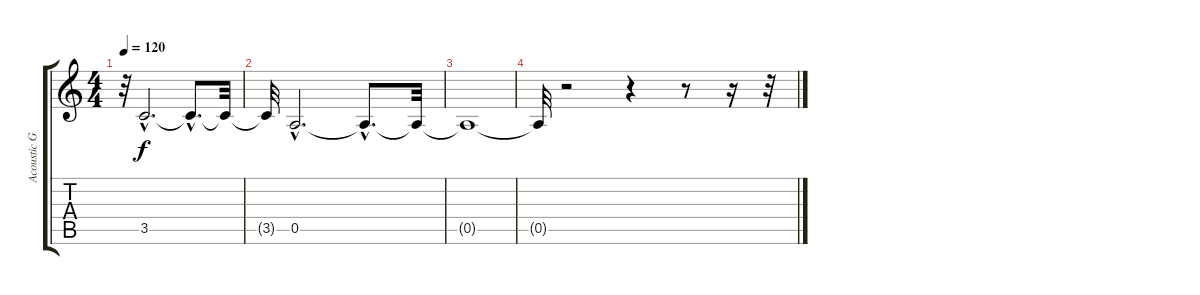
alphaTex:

\track ("Acoustic Guitar IV" "Acoustic G") {instrument acousticguitarnylon}
\staff {score tabs}
\tuning (E4 B3 G3 D3 A2 E2) {hide}
\ts (4 4)
\tempo 120
\clef g2
\ks c
r.32{dy f} 3.5{hac}.2{d} 3.5{hac t}.8{d} 3.5{t}.32 |
3.5{t}.32 0.5{hac}.2{d} 0.5{hac t}.8{d} 0.5{t}.32 |
0.5{t}.1 |
0.5{t}.32 r.2 r.4 r.8 r.16 r.32
